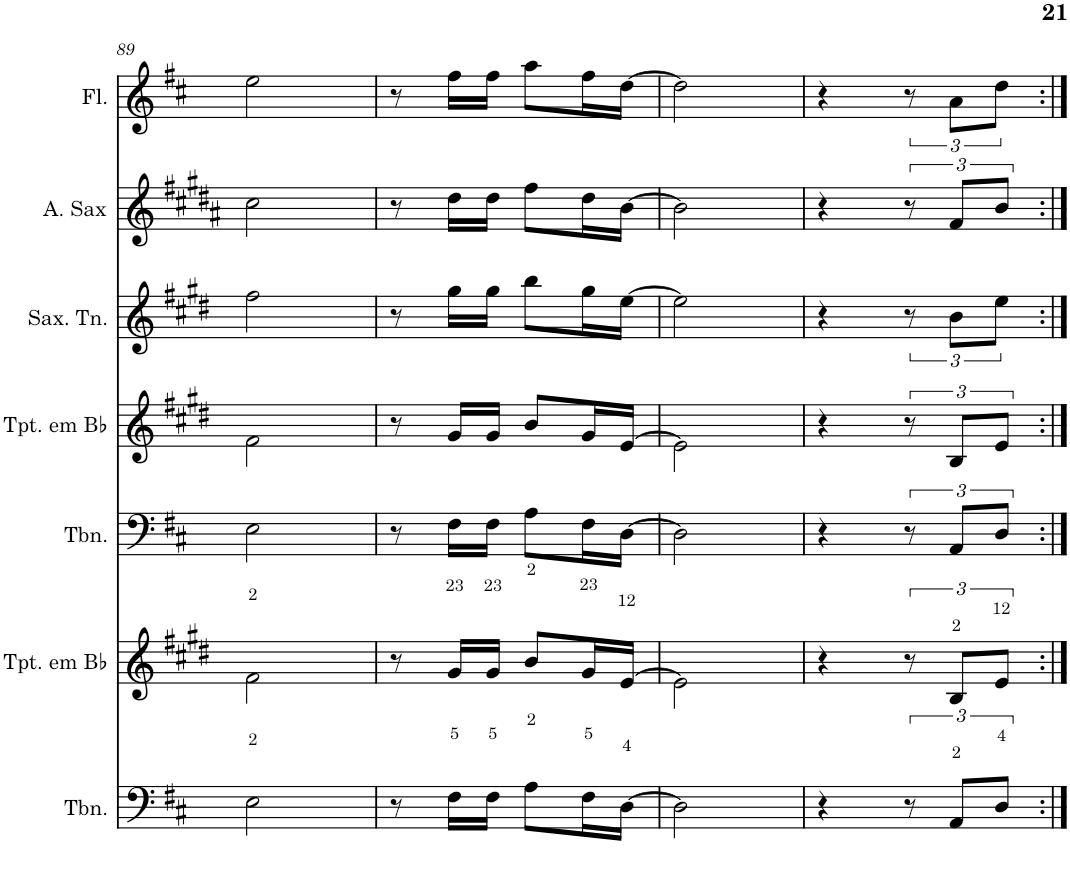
**kern	**kern	**kern	**kern	**kern	**kern	**kern
*part7	*part6	*part5	*part4	*part3	*part2	*part1
*staff7	*staff6	*staff5	*staff4	*staff3	*staff2	*staff1
*I"Trombone	*I"Trompete em Bb	*I"Trombone	*I"Trompete em Bb	*I"Saxofone Tenor	*I"Saxofone Alto	*I"Flauta Transversal
*I'Tbn.	*I'Tpt. em Bb	*I'Tbn.	*I'Tpt. em Bb	*I'Sax. Tn.	*	*I'Fl.
!!LO:PB:g=z
*clefF4	*clefG2	*clefF4	*clefG2	*clefG2	*clefG2	*clefG2
*	*Trd1c2	*	*Trd1c2	*Trd8c14	*Trd5c9	*
*k[f#c#]	*k[f#c#g#d#]	*k[f#c#]	*k[f#c#g#d#]	*k[f#c#g#d#]	*k[f#c#g#d#a#]	*k[f#c#]
*D:	*E:	*D:	*E:	*E:	*B:	*D:
*M2/4	*M2/4	*M2/4	*M2/4	*M2/4	*M2/4	*M2/4
=89	=89	=89	=89	=89	=89	=89
2E\	2f#\	2E\	2f#\	2ff#\	2cc#\	2ee\
=90	=90	=90	=90	=90	=90	=90
8r	8r	8r	8r	8r	8r	8r
16F#\LL	16g#/LL	16F#\LL	16g#/LL	16gg#\LL	16dd#\LL	16ff#\LL
16F#\JJ	16g#/JJ	16F#\JJ	16g#/JJ	16gg#\JJ	16dd#\JJ	16ff#\JJ
8A\L	8b/L	8A\L	8b/L	8bb\L	8ff#\L	8aa\L
16F#\L	16g#/L	16F#\L	16g#/L	16gg#\L	16dd#\L	16ff#\L
[16D\JJ	[16e/JJ	[16D\JJ	[16e/JJ	[16ee\JJ	[16b\JJ	[16dd\JJ
=91	=91	=91	=91	=91	=91	=91
2D\]	2e\]	2D\]	2e\]	2ee\]	2b\]	2dd\]
=92	=92	=92	=92	=92	=92	=92
4r	4r	4r	4r	4r	4r	4r
12r	12r	12r	12r	12r	12r	12r
12AA/L	12B/L	12AA/L	12B/L	12b\L	12f#/L	12a\L
12D/J	12e/J	12D/J	12e/J	12ee\J	12b/J	12dd\J
=:|!	=:|!	=:|!	=:|!	=:|!	=:|!	=:|!
*-	*-	*-	*-	*-	*-	*-
